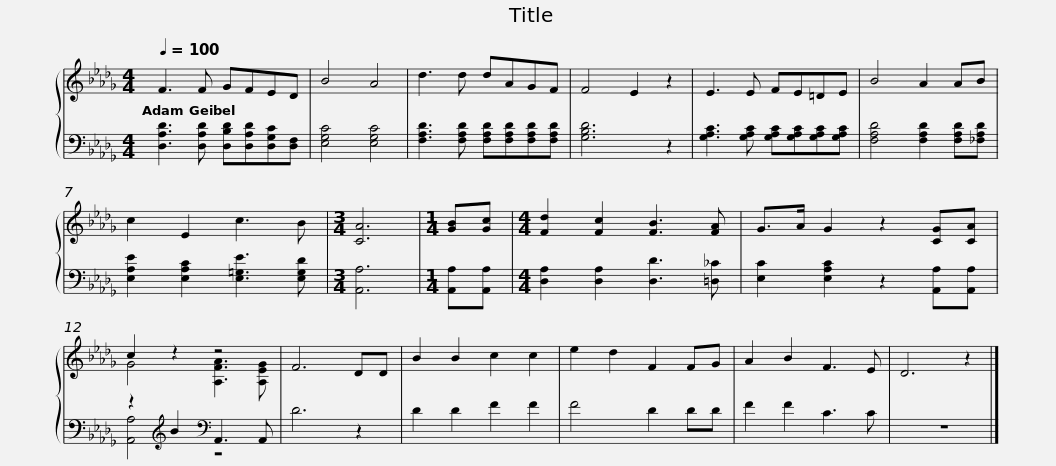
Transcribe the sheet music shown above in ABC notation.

X:1
%%score { ( 1 3 ) | ( 2 4 ) }
L:1/8
Q:1/4=100
M:4/4
I:linebreak $
K:Db
V:1 treble
V:3 treble
V:2 bass
V:4 bass
V:1
 F3 F GFED | B4 A4 | d3 d dAGF | F4 E2 z2 | E3 E FE=DE | %5
 B4 A2 AB |$ c2 E2 c3 B |[M:3/4] [CA]6 |[M:1/4] [GB][Gc] |[M:4/4] [Fd]2 [Fc]2 [FB]3 [FA] | %10
 G>A G2 z2 [CG][CA] | c2 z2 z4 | F6 DD |$ B2 B2 c2 c2 | e2 d2 F2 FG | %15
 A2 B2 F3 E | D6 z2 |] %17
V:2
 [D,A,D]3 [D,A,D] [D,B,D][D,A,D][D,G,C][D,F,] | [E,G,C]4 [E,G,C]4 | [F,A,D]3 [F,A,D] [F,A,D][F,A,D][F,A,D][F,A,D] | [G,B,D]6 z2 | [G,A,C]3 [G,A,C] [G,A,C][G,A,C][G,A,C][G,A,C] | %5
 [F,A,D]4 [F,A,D]2 [F,A,D][_F,A,D] |$ [E,A,E]2 [E,A,C]2 [E,=G,E]3 [E,G,D] |[M:3/4] [A,,A,]6 |[M:1/4] [A,,A,][A,,A,] |[M:4/4] [D,A,]2 [D,A,]2 [D,D]3 [=D,_C] | %10
 [E,C]2 [E,A,C]2 z2 [A,,A,][A,,A,] | z2[K:treble] B2[K:bass] A,,3 A,, | D6 z2 |$ D2 D2 F2 F2 | F4 D2 DD | %15
 F2 F2 C3 C | z8 |] %17
V:3
 x8 | x8 | x8 | x8 | x8 | %5
 x8 |$ x8 |[M:3/4] x6 |[M:1/4] x2 |[M:4/4] x8 | %10
 x8 | G4 [A,FA]3 [A,EG] | x8 |$ x8 | x8 | %15
 x8 | x8 |] %17
V:4
 x8 | x8 | x8 | x8 | x8 | %5
 x8 |$ x8 |[M:3/4] x6 |[M:1/4] x2 |[M:4/4] x8 | %10
 x8 | [A,,A,]4[K:treble][K:bass] z4 | x8 |$ x8 | x8 | %15
 x8 | x8 |] %17
